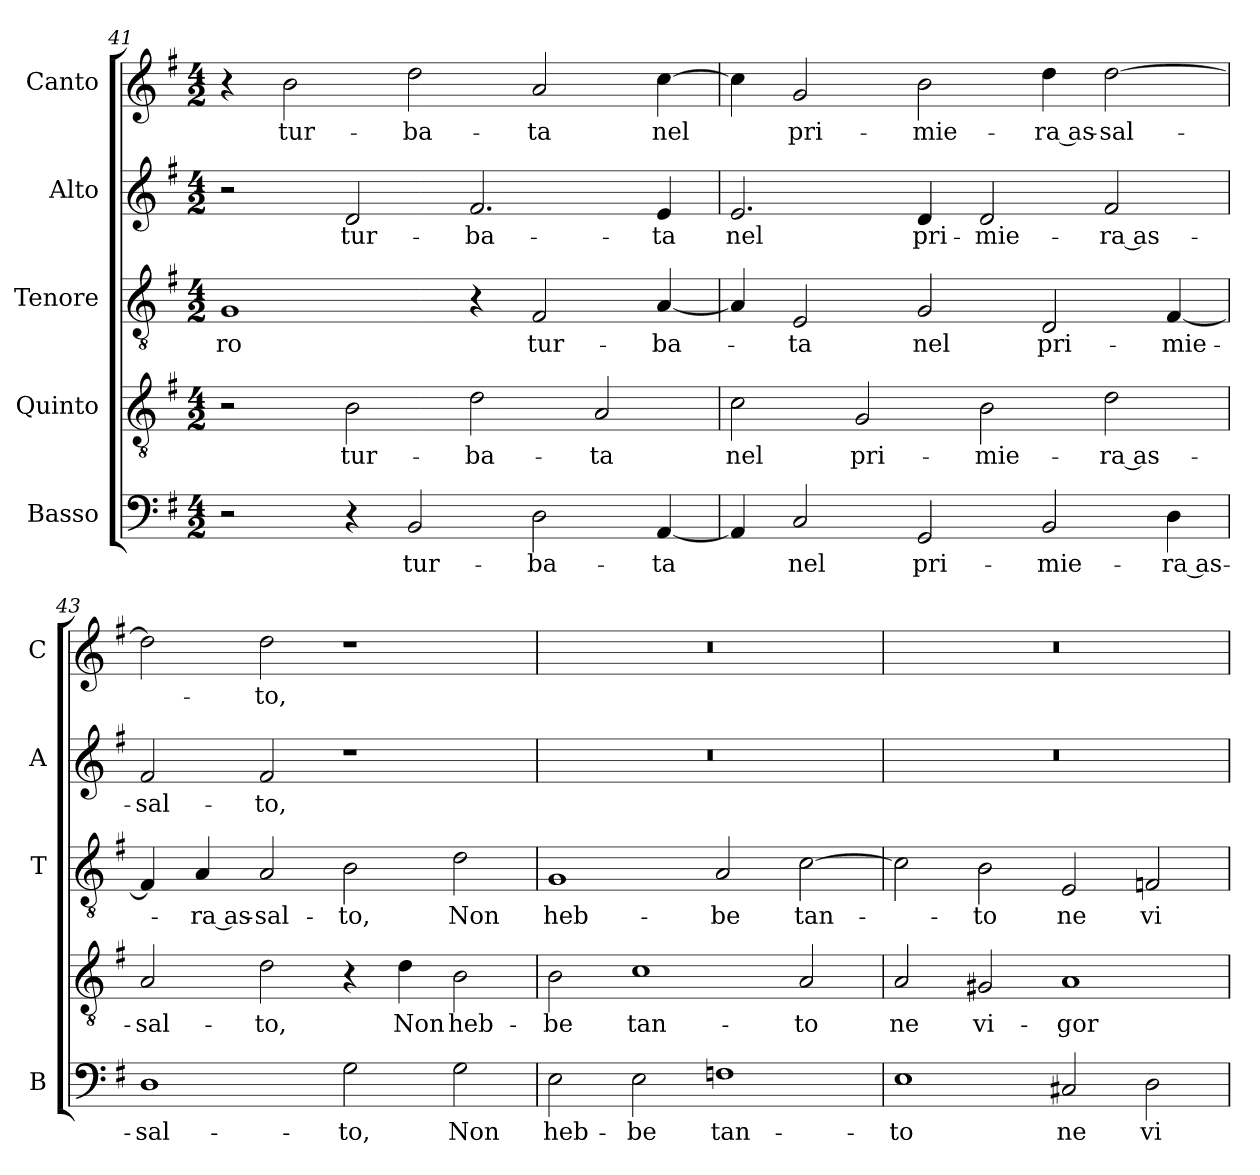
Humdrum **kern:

**kern	**text	**kern	**text	**kern	**text	**kern	**text	**kern	**text
*part5	*part5	*part4	*part4	*part3	*part3	*part2	*part2	*part1	*part1
*staff5	*staff5	*staff4	*staff4	*staff3	*staff3	*staff2	*staff2	*staff1	*staff1
*I"Basso	*	*I"Quinto	*	*I"Tenore	*	*I"Alto	*	*I"Canto	*
*I'B	*	*	*	*I'T	*	*I'A	*	*I'C	*
*clefF4	*	*clefGv2	*	*clefGv2	*	*clefG2	*	*clefG2	*
*k[f#]	*	*k[f#]	*	*k[f#]	*	*k[f#]	*	*k[f#]	*
*G:	*	*G:	*	*G:	*	*G:	*	*G:	*
*M4/2	*	*M4/2	*	*M4/2	*	*M4/2	*	*M4/2	*
=41	=41	=41	=41	=41	=41	=41	=41	=41	=41
!	!	!	!	!	!LO:LY:b	!	!	!	!
2r	.	2r	.	1G	-ro	2r	.	4r	.
!	!	!	!	!	!	!	!	!	!LO:LY:b
.	.	.	.	.	.	.	.	2b\	tur-
!	!	!	!LO:LY:b	!	!	!	!	!	!
!	!	!	!	!	!	!	!LO:LY:b	!	!
4r	.	2B\	tur-	.	.	2d/	tur-	.	.
!	!LO:LY:b	!	!	!	!	!	!	!	!
!	!	!	!	!	!	!	!	!	!LO:LY:b
2BB/	tur-	.	.	.	.	.	.	2dd\	-ba-
!	!	!	!LO:LY:b	!	!	!	!	!	!
!	!	!	!	!	!	!	!LO:LY:b	!	!
.	.	2d\	-ba-	4r	.	2.f#/	-ba-	.	.
!	!LO:LY:b	!	!	!	!	!	!	!	!
!	!	!	!	!	!LO:LY:b	!	!	!	!
!	!	!	!	!	!	!	!	!	!LO:LY:b
2D\	-ba-	.	.	2F#/	tur-	.	.	2a/	-ta
!	!	!	!LO:LY:b	!	!	!	!	!	!
.	.	2A/	-ta	.	.	.	.	.	.
!	!LO:LY:b	!	!	!	!	!	!	!	!
!	!	!	!	!	!LO:LY:b	!	!	!	!
!	!	!	!	!	!	!	!LO:LY:b	!	!
!	!	!	!	!	!	!	!	!	!LO:LY:b
[4AA/	-ta	.	.	[4A/	-ba-	4e/	-ta	[4cc\	nel
=42	=42	=42	=42	=42	=42	=42	=42	=42	=42
!	!	!	!LO:LY:b	!	!	!	!	!	!
!	!	!	!	!	!	!	!LO:LY:b	!	!
4AA/]	.	2c\	nel	4A/]	.	2.e/	nel	4cc\]	.
!	!LO:LY:b	!	!	!	!	!	!	!	!
!	!	!	!	!	!LO:LY:b	!	!	!	!
!	!	!	!	!	!	!	!	!	!LO:LY:b
2C/	nel	.	.	2E/	-ta	.	.	2g/	pri-
!	!	!	!LO:LY:b	!	!	!	!	!	!
.	.	2G/	pri-	.	.	.	.	.	.
!	!LO:LY:b	!	!	!	!	!	!	!	!
!	!	!	!	!	!LO:LY:b	!	!	!	!
!	!	!	!	!	!	!	!LO:LY:b	!	!
!	!	!	!	!	!	!	!	!	!LO:LY:b
2GG/	pri-	.	.	2G/	nel	4d/	pri-	2b\	-mie-
!	!	!	!LO:LY:b	!	!	!	!	!	!
!	!	!	!	!	!	!	!LO:LY:b	!	!
.	.	2B\	-mie-	.	.	2d/	-mie-	.	.
!	!LO:LY:b	!	!	!	!	!	!	!	!
!	!	!	!	!	!LO:LY:b	!	!	!	!
!	!	!	!	!	!	!	!	!	!LO:LY:b
2BB/	-mie-	.	.	2D/	pri-	.	.	4dd\	-ra as-
!	!	!	!LO:LY:b	!	!	!	!	!	!
!	!	!	!	!	!	!	!LO:LY:b	!	!
!	!	!	!	!	!	!	!	!	!LO:LY:b
.	.	2d\	-ra as-	.	.	2f#/	-ra as-	[2dd\	-sal-
!	!LO:LY:b	!	!	!	!	!	!	!	!
!	!	!	!	!	!LO:LY:b	!	!	!	!
4D\	-ra as-	.	.	[4F#/	-mie-	.	.	.	.
!!LO:PB:g=z
=43	=43	=43	=43	=43	=43	=43	=43	=43	=43
!	!LO:LY:b	!	!	!	!	!	!	!	!
!	!	!	!LO:LY:b	!	!	!	!	!	!
!	!	!	!	!	!	!	!LO:LY:b	!	!
1D	-sal-	2A/	-sal-	4F#/]	.	2f#/	-sal-	2dd\]	.
!	!	!	!	!	!LO:LY:b	!	!	!	!
.	.	.	.	4A/	-ra as-	.	.	.	.
!	!	!	!LO:LY:b	!	!	!	!	!	!
!	!	!	!	!	!LO:LY:b	!	!	!	!
!	!	!	!	!	!	!	!LO:LY:b	!	!
!	!	!	!	!	!	!	!	!	!LO:LY:b
.	.	2d\	-to,	2A/	-sal-	2f#/	-to,	2dd\	-to,
!	!LO:LY:b	!	!	!	!	!	!	!	!
!	!	!	!	!	!LO:LY:b	!	!	!	!
2G\	-to,	4r	.	2B\	-to,	1r	.	1r	.
!	!	!	!LO:LY:b	!	!	!	!	!	!
.	.	4d\	Non	.	.	.	.	.	.
!	!LO:LY:b	!	!	!	!	!	!	!	!
!	!	!	!LO:LY:b	!	!	!	!	!	!
!	!	!	!	!	!LO:LY:b	!	!	!	!
2G\	Non	2B\	heb-	2d\	Non	.	.	.	.
=44	=44	=44	=44	=44	=44	=44	=44	=44	=44
!	!LO:LY:b	!	!	!	!	!	!	!	!
!	!	!	!LO:LY:b	!	!	!	!	!	!
!	!	!	!	!	!LO:LY:b	!	!	!	!
2E\	heb-	2B\	-be	1G	heb-	0r	.	0r	.
!	!LO:LY:b	!	!	!	!	!	!	!	!
!	!	!	!LO:LY:b	!	!	!	!	!	!
2E\	-be	1c	tan-	.	.	.	.	.	.
!	!LO:LY:b	!	!	!	!	!	!	!	!
!	!	!	!	!	!LO:LY:b	!	!	!	!
1Fn	tan-	.	.	2A/	-be	.	.	.	.
!	!	!	!LO:LY:b	!	!	!	!	!	!
!	!	!	!	!	!LO:LY:b	!	!	!	!
.	.	2A/	-to	[2c\	tan-	.	.	.	.
=45	=45	=45	=45	=45	=45	=45	=45	=45	=45
!	!LO:LY:b	!	!	!	!	!	!	!	!
!	!	!	!LO:LY:b	!	!	!	!	!	!
1E	-to	2A/	ne	2c\]	.	0r	.	0r	.
!	!	!	!LO:LY:b	!	!	!	!	!	!
!	!	!	!	!	!LO:LY:b	!	!	!	!
.	.	2G#X/	vi-	2B\	-to	.	.	.	.
!	!LO:LY:b	!	!	!	!	!	!	!	!
!	!	!	!LO:LY:b	!	!	!	!	!	!
!	!	!	!	!	!LO:LY:b	!	!	!	!
2C#X/	ne	1A	-gor	2E/	ne	.	.	.	.
!	!LO:LY:b	!	!	!	!	!	!	!	!
!	!	!	!	!	!LO:LY:b	!	!	!	!
2D\	vi-	.	.	2Fn/	vi-	.	.	.	.
=	=	=	=	=	=	=	=	=	=
*-	*-	*-	*-	*-	*-	*-	*-	*-	*-
